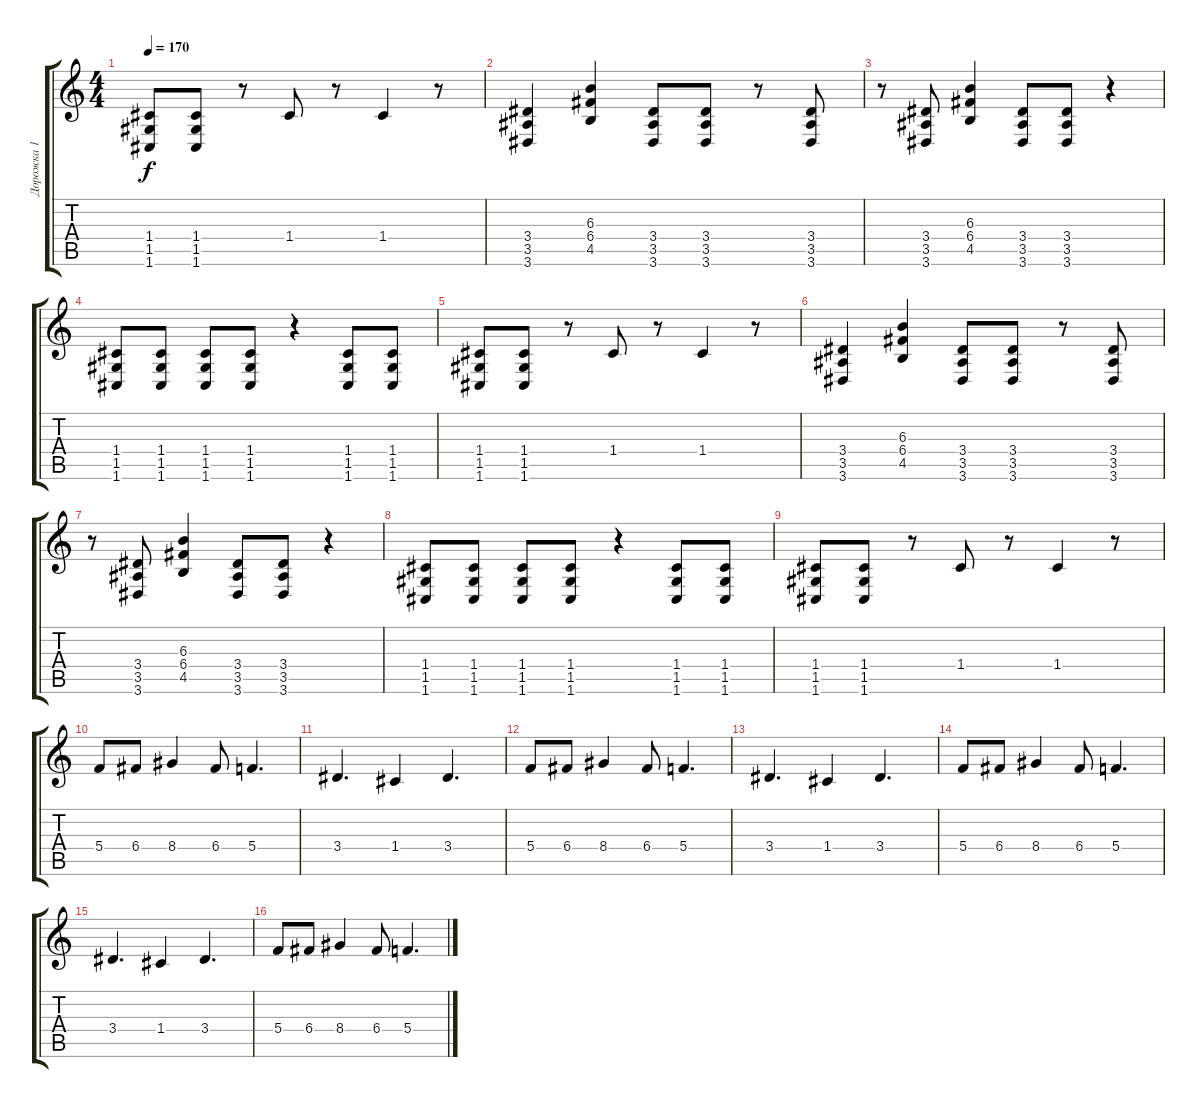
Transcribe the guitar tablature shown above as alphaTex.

\track ("Дорожка 1" "Дорожка 1") {instrument distortionguitar}
\staff {score tabs}
\tuning (D4 A3 F3 C3 G2 C2) {hide}
\ts (4 4)
\tempo 170
\clef g2
\ks c
(1.4 1.5 1.6).8{dy f} (1.4 1.5 1.6).8 r.8 1.4.8 r.8 1.4.4 r.8 |
(3.4 3.5 3.6).4 (6.3 6.4 4.5).4 (3.4 3.5 3.6).8 (3.4 3.5 3.6).8 r.8 (3.4 3.5 3.6).8 |
r.8 (3.4 3.5 3.6).8 (6.3 6.4 4.5).4 (3.4 3.5 3.6).8 (3.4 3.5 3.6).8 r.4 |
(1.4 1.5 1.6).8 (1.4 1.5 1.6).8 (1.4 1.5 1.6).8 (1.4 1.5 1.6).8 r.4 (1.4 1.5 1.6).8 (1.4 1.5 1.6).8 |
(1.4 1.5 1.6).8 (1.4 1.5 1.6).8 r.8 1.4.8 r.8 1.4.4 r.8 |
(3.4 3.5 3.6).4 (6.3 6.4 4.5).4 (3.4 3.5 3.6).8 (3.4 3.5 3.6).8 r.8 (3.4 3.5 3.6).8 |
r.8 (3.4 3.5 3.6).8 (6.3 6.4 4.5).4 (3.4 3.5 3.6).8 (3.4 3.5 3.6).8 r.4 |
(1.4 1.5 1.6).8 (1.4 1.5 1.6).8 (1.4 1.5 1.6).8 (1.4 1.5 1.6).8 r.4 (1.4 1.5 1.6).8 (1.4 1.5 1.6).8 |
(1.4 1.5 1.6).8 (1.4 1.5 1.6).8 r.8 1.4.8 r.8 1.4.4 r.8 |
5.4.8 6.4.8 8.4.4 6.4.8 5.4.4{d} |
3.4.4{d} 1.4.4 3.4.4{d} |
5.4.8 6.4.8 8.4.4 6.4.8 5.4.4{d} |
3.4.4{d} 1.4.4 3.4.4{d} |
5.4.8 6.4.8 8.4.4 6.4.8 5.4.4{d} |
3.4.4{d} 1.4.4 3.4.4{d} |
5.4.8 6.4.8 8.4.4 6.4.8 5.4.4{d}
